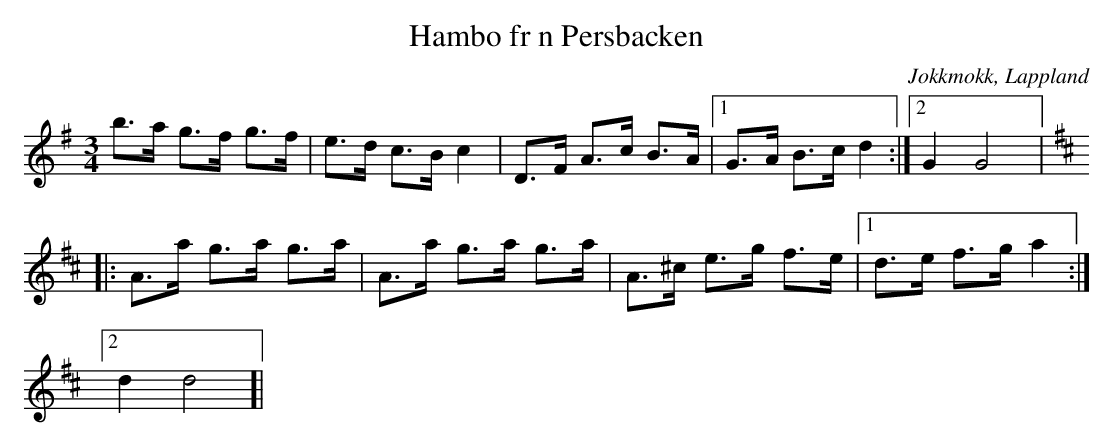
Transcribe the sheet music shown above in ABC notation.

X:1
T:Hambo fr n Persbacken
O:Jokkmokk, Lappland
M:3/4
L:1/16
K:G
b2>a2 g2>f2 g2>f2 | e2>d2 c2>B2 c4 | D2>F2 A2>c2 B2>A2 |1 G2>A2 B2>c2 d4 :|2 G4 G8 ]|:
[K:D] A2>a2 g2>a2 g2>a2 | A2>a2 g2>a2 g2>a2 | A2>^c2 e2>g2 f2>e2 |1 d2>e2 f2>g2 a4 :|2
d4 d8 ]|
